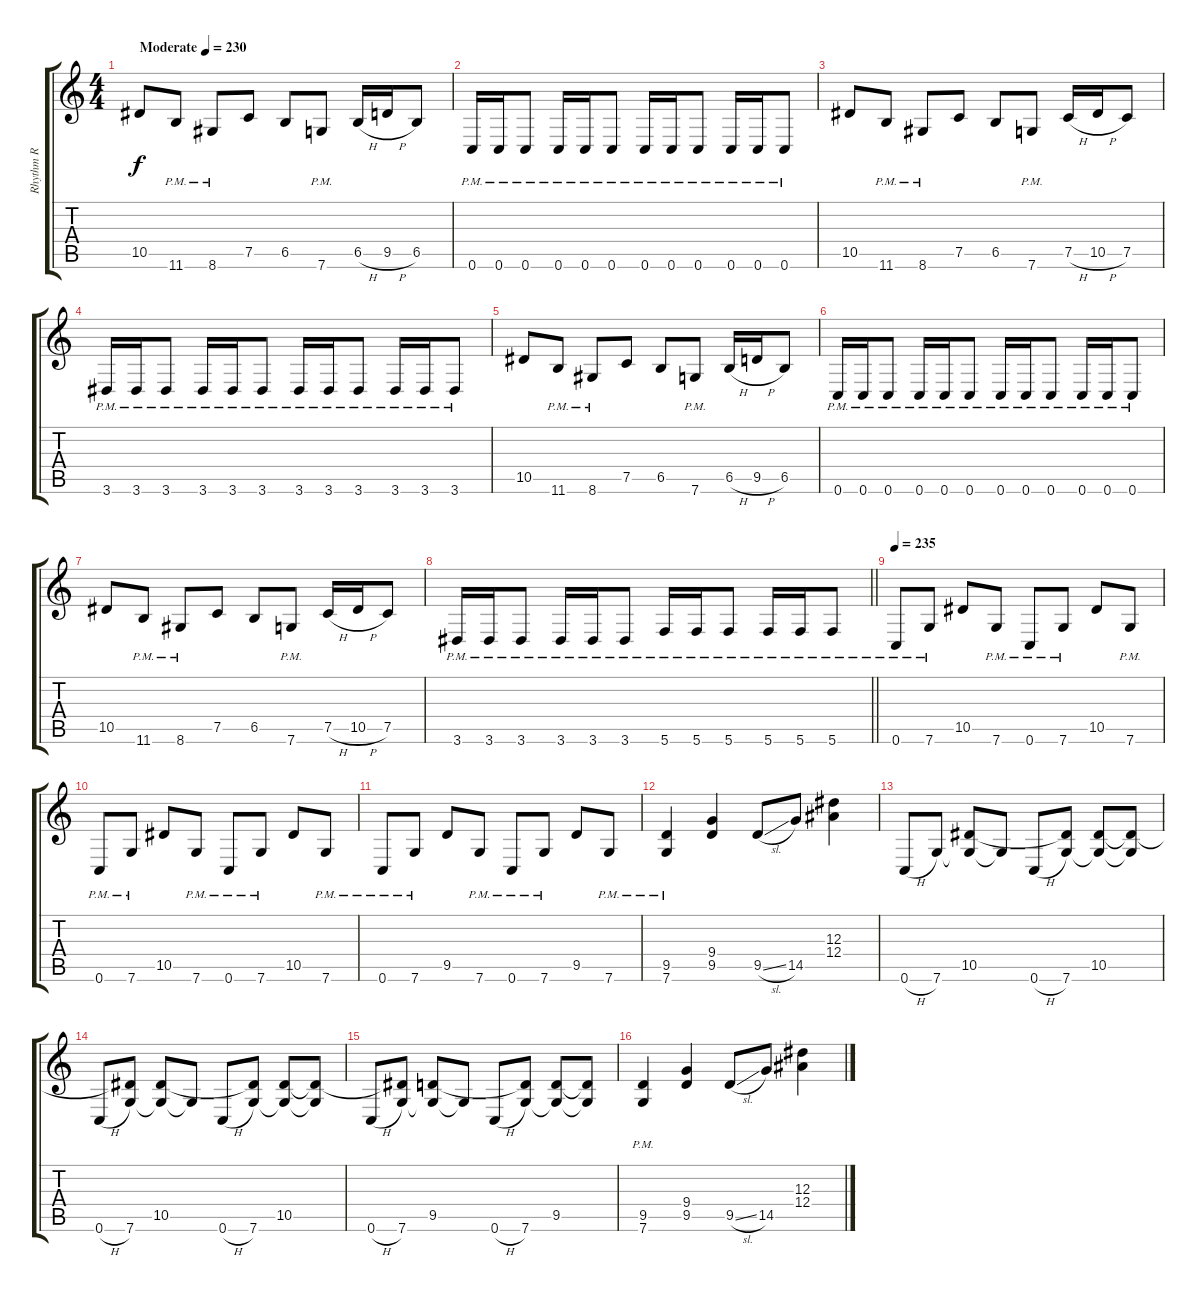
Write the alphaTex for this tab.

\track ("Rhythm R" "Rhythm R") {instrument distortionguitar}
\staff {score tabs}
\tuning (C4 G3 Eb3 Bb2 F2 C2) {hide}
\ts (4 4)
\section ("" "")
\tempo (230 "Moderate")
\clef g2
\ks c
10.5.8{dy f instrument distortionguitar} 11.6{pm}.8 8.6{pm}.8 7.5.8 6.5.8 7.6{pm}.8 6.5{h}.16 9.5{h}.16 6.5.8 |
0.6{pm}.16 0.6{pm}.16 0.6{pm}.8 0.6{pm}.16 0.6{pm}.16 0.6{pm}.8 0.6{pm}.16 0.6{pm}.16 0.6{pm}.8 0.6{pm}.16 0.6{pm}.16 0.6{pm}.8 |
10.5.8 11.6{pm}.8 8.6{pm}.8 7.5.8 6.5.8 7.6{pm}.8 7.5{h}.16 10.5{h}.16 7.5.8 |
3.6{pm}.16 3.6{pm}.16 3.6{pm}.8 3.6{pm}.16 3.6{pm}.16 3.6{pm}.8 3.6{pm}.16 3.6{pm}.16 3.6{pm}.8 3.6{pm}.16 3.6{pm}.16 3.6{pm}.8 |
10.5.8 11.6{pm}.8 8.6{pm}.8 7.5.8 6.5.8 7.6{pm}.8 6.5{h}.16 9.5{h}.16 6.5.8 |
0.6{pm}.16 0.6{pm}.16 0.6{pm}.8 0.6{pm}.16 0.6{pm}.16 0.6{pm}.8 0.6{pm}.16 0.6{pm}.16 0.6{pm}.8 0.6{pm}.16 0.6{pm}.16 0.6{pm}.8 |
10.5.8 11.6{pm}.8 8.6{pm}.8 7.5.8 6.5.8 7.6{pm}.8 7.5{h}.16 10.5{h}.16 7.5.8 |
\barLineRight lightlight
3.6{pm}.16 3.6{pm}.16 3.6{pm}.8 3.6{pm}.16 3.6{pm}.16 3.6{pm}.8 5.6{pm}.16 5.6{pm}.16 5.6{pm}.8 5.6{pm}.16 5.6{pm}.16 5.6{pm}.8 |
\section ("" "")
\tempo 235
0.6{pm}.8 7.6{pm}.8 10.5.8 7.6{pm}.8 0.6{pm}.8 7.6{pm}.8 10.5.8 7.6{pm}.8 |
0.6{pm}.8 7.6{pm}.8 10.5.8 7.6{pm}.8 0.6{pm}.8 7.6{pm}.8 10.5.8 7.6{pm}.8 |
0.6{pm}.8 7.6{pm}.8 9.5.8 7.6{pm}.8 0.6{pm}.8 7.6{pm}.8 9.5.8 7.6{pm}.8 |
(9.5{pm} 7.6{pm}).4 (9.4 9.5).4 9.5{sl}.8 14.5.8 (12.3 12.4).4 |
0.6{h}.8 7.6.8 (10.5 7.6{t}).8 7.6{t}.8 0.6{h}.8 (10.5{t} 7.6).8 (10.5 7.6{t}).8 (10.5{t} 7.6{t}).8 |
0.6{h}.8 (10.5{t} 7.6).8 (10.5 7.6{t}).8 7.6{t}.8 0.6{h}.8 (10.5{t} 7.6).8 (10.5 7.6{t}).8 (10.5{t} 7.6{t}).8 |
0.6{h}.8 (10.5{t} 7.6).8 (9.5 7.6{t}).8 7.6{t}.8 0.6{h}.8 (9.5{t} 7.6).8 (9.5 7.6{t}).8 (9.5{t} 7.6{t}).8 |
(9.5{pm} 7.6{pm}).4 (9.4 9.5).4 9.5{sl}.8 14.5.8 (12.3 12.4).4
